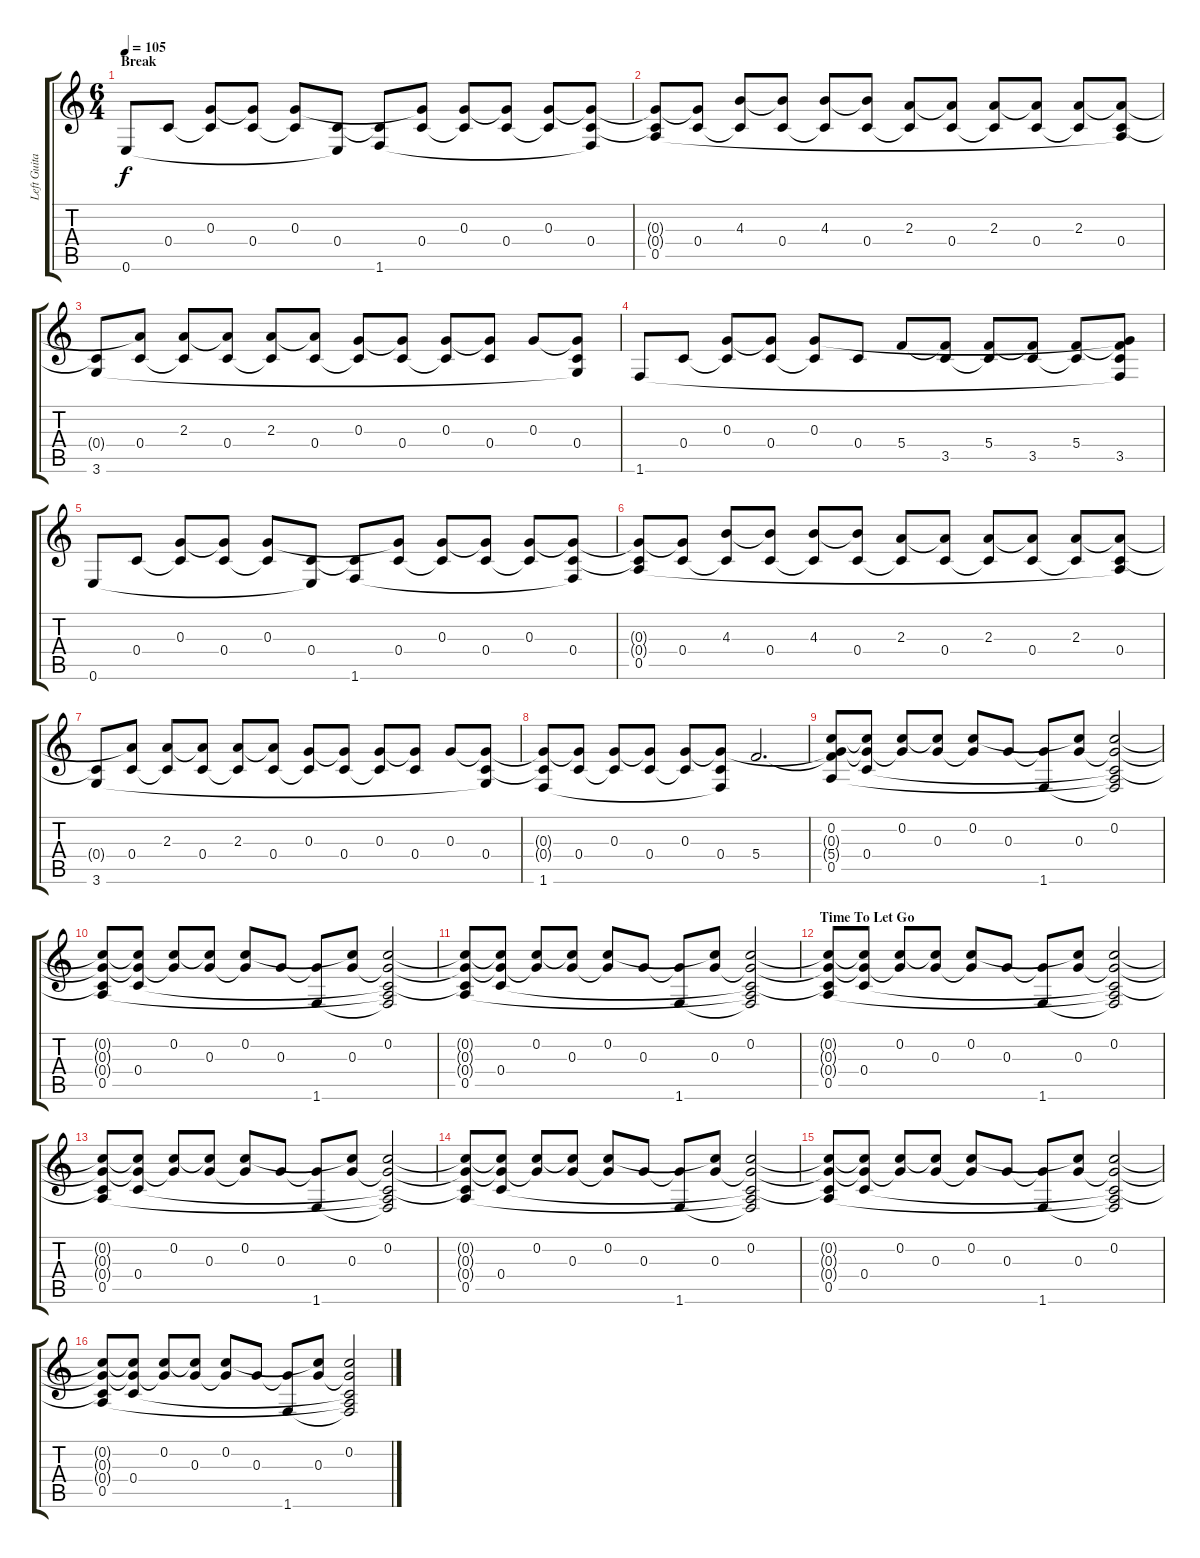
\track ("Left Guitar" "Left Guita") {instrument electricguitarjazz}
\staff {score tabs}
\tuning (E4 C4 G3 C3 A2 E2) {hide}
\ts (6 4)
\section ("" "Break")
\tempo 105
\clef g2
\ks c
0.6.8{dy f} 0.4.8 (0.3 0.4{t}).8 (0.3{t} 0.4).8 (0.3 0.4{t}).8 (0.4 0.6{t}).8 (0.4{t} 1.6).8 (0.3{t} 0.4).8 (0.3 0.4{t}).8 (0.3{t} 0.4).8 (0.3 0.4{t}).8 (0.3{t} 0.4 1.6{t}).8 |
(0.3{t} 0.4{t} 0.5).8 (0.3{t} 0.4).8 (4.3 0.4{t}).8 (4.3{t} 0.4).8 (4.3 0.4{t}).8 (4.3{t} 0.4).8 (2.3 0.4{t}).8 (2.3{t} 0.4).8 (2.3 0.4{t}).8 (2.3{t} 0.4).8 (2.3 0.4{t}).8 (2.3{t} 0.4 0.5{t}).8 |
(0.4{t} 3.6).8 (2.3{t} 0.4).8 (2.3 0.4{t}).8 (2.3{t} 0.4).8 (2.3 0.4{t}).8 (2.3{t} 0.4).8 (0.3 0.4{t}).8 (0.3{t} 0.4).8 (0.3 0.4{t}).8 (0.3{t} 0.4).8 0.3.8 (0.3{t} 0.4 3.6{t}).8 |
1.6.8 0.4.8 (0.3 0.4{t}).8 (0.3{t} 0.4).8 (0.3 0.4{t}).8 0.4.8 5.4.8 (5.4{t} 3.5).8 (5.4 3.5{t}).8 (5.4{t} 3.5).8 (5.4 3.5{t}).8 (0.3{t} 5.4{t} 3.5 1.6{t}).8 |
0.6.8 0.4.8 (0.3 0.4{t}).8 (0.3{t} 0.4).8 (0.3 0.4{t}).8 (0.4 0.6{t}).8 (0.4{t} 1.6).8 (0.3{t} 0.4).8 (0.3 0.4{t}).8 (0.3{t} 0.4).8 (0.3 0.4{t}).8 (0.3{t} 0.4 1.6{t}).8 |
(0.3{t} 0.4{t} 0.5).8 (0.3{t} 0.4).8 (4.3 0.4{t}).8 (4.3{t} 0.4).8 (4.3 0.4{t}).8 (4.3{t} 0.4).8 (2.3 0.4{t}).8 (2.3{t} 0.4).8 (2.3 0.4{t}).8 (2.3{t} 0.4).8 (2.3 0.4{t}).8 (2.3{t} 0.4 0.5{t}).8 |
(0.4{t} 3.6).8 (2.3{t} 0.4).8 (2.3 0.4{t}).8 (2.3{t} 0.4).8 (2.3 0.4{t}).8 (2.3{t} 0.4).8 (0.3 0.4{t}).8 (0.3{t} 0.4).8 (0.3 0.4{t}).8 (0.3{t} 0.4).8 0.3.8 (0.3{t} 0.4 3.6{t}).8 |
(0.3{t} 0.4{t} 1.6).8 (0.3{t} 0.4).8 (0.3 0.4{t}).8 (0.3{t} 0.4).8 (0.3 0.4{t}).8 (0.3{t} 0.4 1.6{t}).8 5.4.2{d} |
(0.2 0.3{t} 5.4{t} 0.5).8 (0.2{t} 0.3{t} 0.4).8 (0.2 0.3{t}).8 (0.2{t} 0.3).8 (0.2 0.3{t}).8 0.3.8 (0.3{t} 1.6).8 (0.2{t} 0.3).8 (0.2 0.3{t} 0.4{t} 0.5{t} 1.6{t}).2 |
(0.2{t} 0.3{t} 0.4{t} 0.5).8 (0.2{t} 0.3{t} 0.4).8 (0.2 0.3{t}).8 (0.2{t} 0.3).8 (0.2 0.3{t}).8 0.3.8 (0.3{t} 1.6).8 (0.2{t} 0.3).8 (0.2 0.3{t} 0.4{t} 0.5{t} 1.6{t}).2 |
(0.2{t} 0.3{t} 0.4{t} 0.5).8 (0.2{t} 0.3{t} 0.4).8 (0.2 0.3{t}).8 (0.2{t} 0.3).8 (0.2 0.3{t}).8 0.3.8 (0.3{t} 1.6).8 (0.2{t} 0.3).8 (0.2 0.3{t} 0.4{t} 0.5{t} 1.6{t}).2 |
\section ("" "Time To Let Go")
(0.2{t} 0.3{t} 0.4{t} 0.5).8 (0.2{t} 0.3{t} 0.4).8 (0.2 0.3{t}).8 (0.2{t} 0.3).8 (0.2 0.3{t}).8 0.3.8 (0.3{t} 1.6).8 (0.2{t} 0.3).8 (0.2 0.3{t} 0.4{t} 0.5{t} 1.6{t}).2 |
(0.2{t} 0.3{t} 0.4{t} 0.5).8 (0.2{t} 0.3{t} 0.4).8 (0.2 0.3{t}).8 (0.2{t} 0.3).8 (0.2 0.3{t}).8 0.3.8 (0.3{t} 1.6).8 (0.2{t} 0.3).8 (0.2 0.3{t} 0.4{t} 0.5{t} 1.6{t}).2 |
(0.2{t} 0.3{t} 0.4{t} 0.5).8 (0.2{t} 0.3{t} 0.4).8 (0.2 0.3{t}).8 (0.2{t} 0.3).8 (0.2 0.3{t}).8 0.3.8 (0.3{t} 1.6).8 (0.2{t} 0.3).8 (0.2 0.3{t} 0.4{t} 0.5{t} 1.6{t}).2 |
(0.2{t} 0.3{t} 0.4{t} 0.5).8 (0.2{t} 0.3{t} 0.4).8 (0.2 0.3{t}).8 (0.2{t} 0.3).8 (0.2 0.3{t}).8 0.3.8 (0.3{t} 1.6).8 (0.2{t} 0.3).8 (0.2 0.3{t} 0.4{t} 0.5{t} 1.6{t}).2 |
(0.2{t} 0.3{t} 0.4{t} 0.5).8 (0.2{t} 0.3{t} 0.4).8 (0.2 0.3{t}).8 (0.2{t} 0.3).8 (0.2 0.3{t}).8 0.3.8 (0.3{t} 1.6).8 (0.2{t} 0.3).8 (0.2 0.3{t} 0.4{t} 0.5{t} 1.6{t}).2
